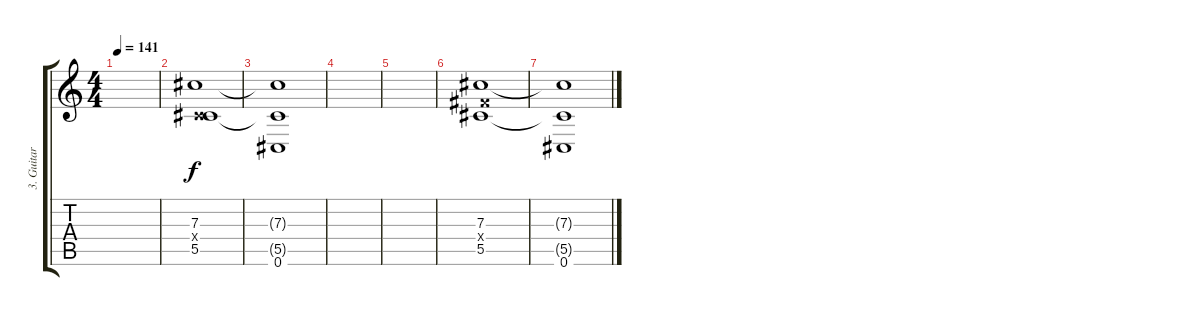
\track ("3. Guitar" "3. Guitar") {instrument overdrivenguitar}
\staff {score tabs}
\tuning (Eb4 Bb3 Gb3 Db3 Ab2 Db2) {hide}
\ts (4 4)
\tempo 141
\clef g2
\ks c
|
(7.3 0.4{x} 5.5).1 |
(7.3{t} 5.5{t} 0.6).1 |
|
|
(7.3 5.4{x} 5.5).1 |
(7.3{t} 5.5{t} 0.6).1
